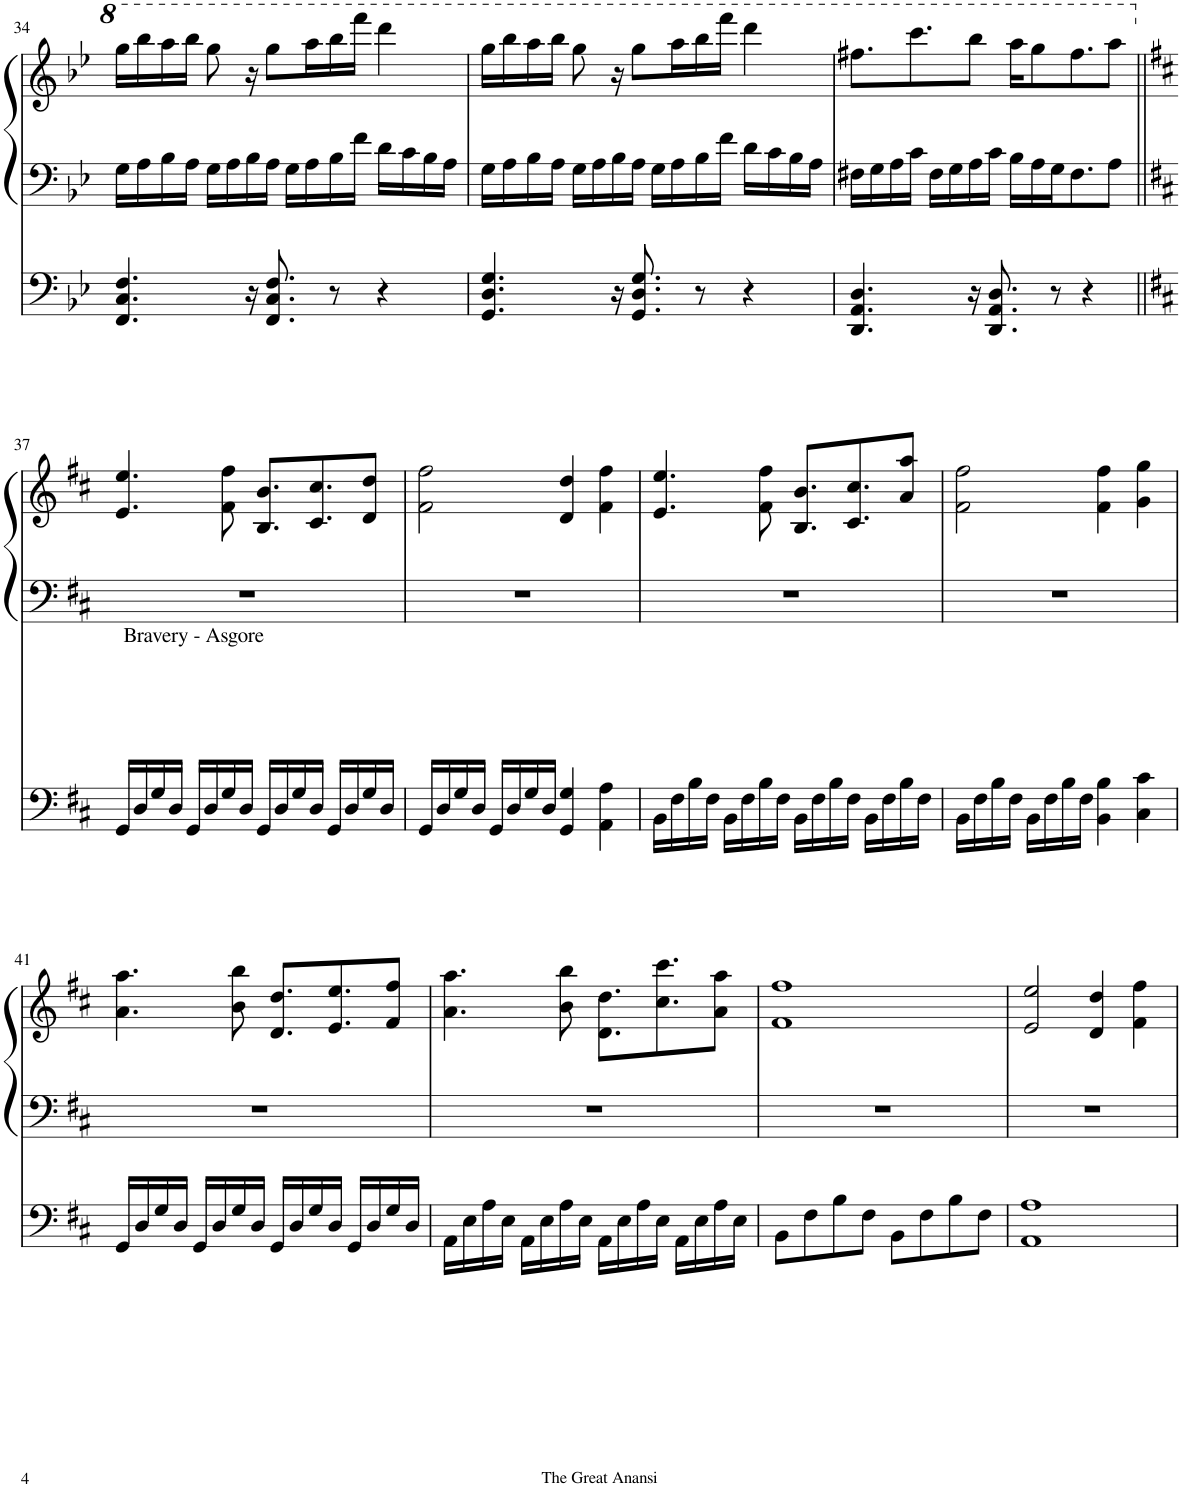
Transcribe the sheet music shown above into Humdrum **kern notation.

**kern	**kern	**kern
*part1	*part1	*part1
*staff3	*staff2	*staff1
*I"Piano	*	*
*I'Pno.	*	*
!!LO:PB:g=z
*clefF4	*clefF4	*clefG2
*k[b-e-]	*k[b-e-]	*k[b-e-]
*M4/4	*M4/4	*M4/4
=34	=34	=34
4.FF/ 4.C/ 4.F/	16G\LL	16ggg\LL
.	16A\	16bbb-\
.	16B-\	16aaa\
.	16A\JJ	16bbb-\JJ
.	16G\LL	8ggg\
.	16A\	.
16r	16B-\	16r
8.FF/ 8.C/ 8.F/	16A\JJ	8ggg\L
.	16G\LL	.
.	16A\	16aaa\L
8r	16B-\	16bbb-\
.	16f\JJ	16ffff\JJ
4r	16d\LL	4dddd\
.	16c\	.
.	16B-\	.
.	16A\JJ	.
=35	=35	=35
4.GG/ 4.D/ 4.G/	16G\LL	16ggg\LL
.	16A\	16bbb-\
.	16B-\	16aaa\
.	16A\JJ	16bbb-\JJ
.	16G\LL	8ggg\
.	16A\	.
16r	16B-\	16r
8.GG/ 8.D/ 8.G/	16A\JJ	8ggg\L
.	16G\LL	.
.	16A\	16aaa\L
8r	16B-\	16bbb-\
.	16f\JJ	16ffff\JJ
4r	16d\LL	4dddd\
.	16c\	.
.	16B-\	.
.	16A\JJ	.
=36	=36	=36
4.DD/ 4.AA/ 4.D/	16F#X\LL	8.fff#X\L
.	16G\	.
.	16A\	.
.	16c\JJ	8.cccc\
.	16F#\LL	.
.	16G\	.
16r	16A\	8bbb-\J
8.DD/ 8.AA/ 8.D/	16c\JJ	.
.	16B-\LL	16aaa\KL
.	16A\	8ggg\
8r	16G\J	.
.	8.F#\	8.fff#\
4r	.	.
.	8A\J	8aaa\J
!!LO:LB:g=z
=37||	=37||	=37||
*k[f#c#]	*k[f#c#]	*k[f#c#]
!LO:TX:a:t=Bravery - Asgore	!	!
16GG/LL	1r	4.e/ 4.ee/
16D/	.	.
16G/	.	.
16D/JJ	.	.
16GG/LL	.	.
16D/	.	.
16G/	.	8f#\ 8ff#\
16D/JJ	.	.
16GG/LL	.	8.B/ 8.b/L
16D/	.	.
16G/	.	.
16D/JJ	.	8.c#/ 8.cc#/
16GG/LL	.	.
16D/	.	.
16G/	.	8d/ 8dd/J
16D/JJ	.	.
=38	=38	=38
16GG/LL	1r	2f#\ 2ff#\
16D/	.	.
16G/	.	.
16D/JJ	.	.
16GG/LL	.	.
16D/	.	.
16G/	.	.
16D/JJ	.	.
4GG/ 4G/	.	4d/ 4dd/
4AA\ 4A\	.	4f#\ 4ff#\
=39	=39	=39
16BB\LL	1r	4.e/ 4.ee/
16F#\	.	.
16B\	.	.
16F#\JJ	.	.
16BB\LL	.	.
16F#\	.	.
16B\	.	8f#\ 8ff#\
16F#\JJ	.	.
16BB\LL	.	8.B/ 8.b/L
16F#\	.	.
16B\	.	.
16F#\JJ	.	8.c#/ 8.cc#/
16BB\LL	.	.
16F#\	.	.
16B\	.	8a/ 8aa/J
16F#\JJ	.	.
=40	=40	=40
16BB\LL	1r	2f#\ 2ff#\
16F#\	.	.
16B\	.	.
16F#\JJ	.	.
16BB\LL	.	.
16F#\	.	.
16B\	.	.
16F#\JJ	.	.
4BB\ 4B\	.	4f#\ 4ff#\
4C#\ 4c#\	.	4g\ 4gg\
!!LO:LB:g=z
=41	=41	=41
16GG/LL	1r	4.a\ 4.aa\
16D/	.	.
16G/	.	.
16D/JJ	.	.
16GG/LL	.	.
16D/	.	.
16G/	.	8b\ 8bb\
16D/JJ	.	.
16GG/LL	.	8.d/ 8.dd/L
16D/	.	.
16G/	.	.
16D/JJ	.	8.e/ 8.ee/
16GG/LL	.	.
16D/	.	.
16G/	.	8f#/ 8ff#/J
16D/JJ	.	.
=42	=42	=42
16AA\LL	1r	4.a\ 4.aa\
16E\	.	.
16A\	.	.
16E\JJ	.	.
16AA\LL	.	.
16E\	.	.
16A\	.	8b\ 8bb\
16E\JJ	.	.
16AA\LL	.	8.d\ 8.dd\L
16E\	.	.
16A\	.	.
16E\JJ	.	8.cc#\ 8.ccc#\
16AA\LL	.	.
16E\	.	.
16A\	.	8a\ 8aa\J
16E\JJ	.	.
=43	=43	=43
8BB\L	1r	1f# 1ff#
8F#\	.	.
8B\	.	.
8F#\J	.	.
8BB\L	.	.
8F#\	.	.
8B\	.	.
8F#\J	.	.
=44	=44	=44
1AA 1A	1r	2e/ 2ee/
.	.	4d/ 4dd/
.	.	4f#\ 4ff#\
=	=	=
*-	*-	*-
